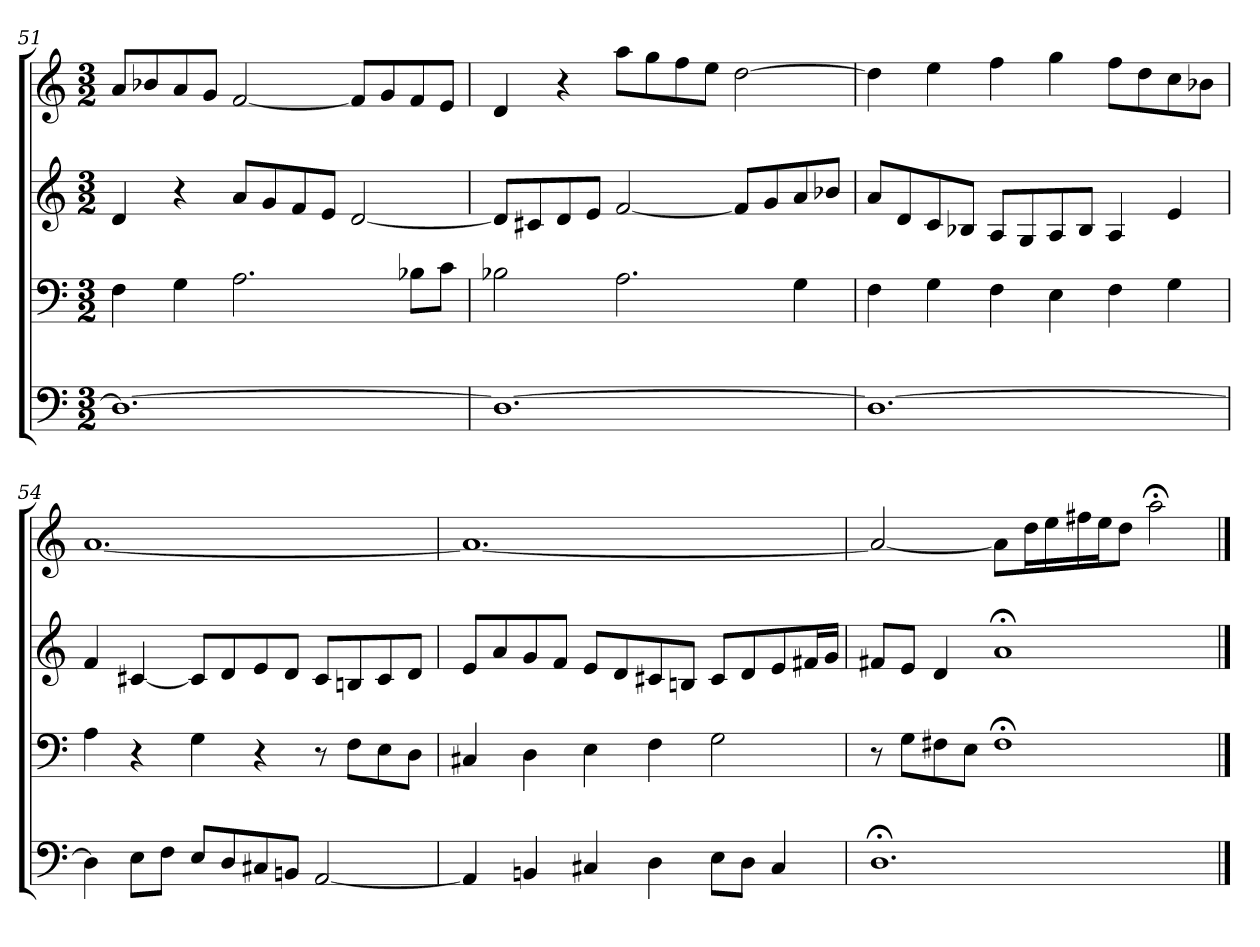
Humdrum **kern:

**kern	**kern	**kern	**kern
*part4	*part3	*part2	*part1
*staff4	*staff3	*staff2	*staff1
*M3/2	*M3/2	*M3/2	*M3/2
=51	=51	=51	=51
1.D_	4F	4d	8aL
.	.	.	8b-X
.	4G	4r	8a
.	.	.	8gJ
.	2.A	8aL	[2f
.	.	8g	.
.	.	8f	.
.	.	8eJ	.
.	.	[2d	8fL]
.	.	.	8g
.	8B-XL	.	8f
.	8cJ	.	8eJ
=52	=52	=52	=52
1.D_	2B-X	8dL]	4d
.	.	8c#X	.
.	.	8d	4r
.	.	8eJ	.
.	2.A	[2f	8aaL
.	.	.	8gg
.	.	.	8ff
.	.	.	8eeJ
.	.	8fL]	[2dd
.	.	8g	.
.	4G	8a	.
.	.	8b-XJ	.
=53	=53	=53	=53
1.D_	4F	8aL	4dd]
.	.	8d	.
.	4G	8c	4ee
.	.	8B-XJ	.
.	4F	8AL	4ff
.	.	8G	.
.	4E	8A	4gg
.	.	8B-J	.
.	4F	4A	8ffL
.	.	.	8dd
.	4G	4e	8cc
.	.	.	8b-XJ
=54	=54	=54	=54
4D]	4A	4f	[1.a
8EL	4r	[4c#X	.
8FJ	.	.	.
8EL	4G	8c#L]	.
8D	.	8d	.
8C#X	4r	8e	.
8BBnJ	.	8dJ	.
[2AA	8r	8c#L	.
.	8FL	8Bn	.
.	8E	8c#	.
.	8DJ	8dJ	.
=55	=55	=55	=55
4AA]	4C#X	8eL	1.a_
.	.	8a	.
4BBn	4D	8g	.
.	.	8fJ	.
4C#X	4E	8eL	.
.	.	8d	.
4D	4F	8c#X	.
.	.	8BnJ	.
8EL	2G	8c#L	.
8DJ	.	8d	.
4C#	.	8e	.
.	.	16f#XL	.
.	.	16gJJ	.
=56	=56	=56	=56
1.D;<	8r	8f#XL	2a_
.	8GL	8eJ	.
.	8F#X	4d	.
.	8EJ	.	.
.	1F#;<	1a;<	8aL]
.	.	.	16ddL
.	.	.	16ee
.	.	.	16ff#X
.	.	.	16eeJ
.	.	.	8ddJ
.	.	.	2aa;<
==	==	==	==
*-	*-	*-	*-
